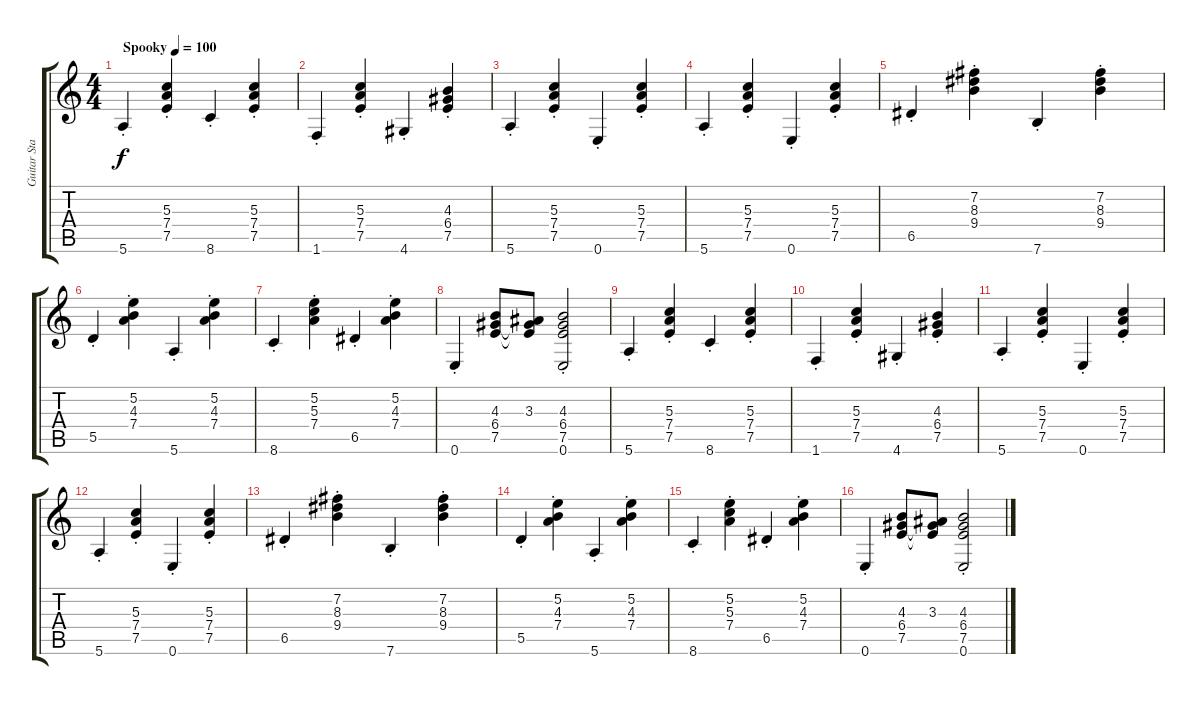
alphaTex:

\track ("Guitar Stacato Effect" "Guitar Sta") {instrument electricguitarjazz}
\staff {score tabs}
\tuning (E4 B3 G3 D3 A2 E2) {hide}
\ts (4 4)
\tempo (100 "Spooky")
\clef g2
\ks aminor
5.6{st}.4{dy f instrument electricguitarjazz} (5.3{st} 7.4{st} 7.5{st}).4 8.6{st}.4 (5.3{st} 7.4{st} 7.5{st}).4 |
1.6{st}.4 (5.3{st} 7.4{st} 7.5{st}).4 4.6{st}.4 (4.3{st} 6.4{st} 7.5{st}).4 |
5.6{st}.4 (5.3{st} 7.4{st} 7.5{st}).4 0.6{st}.4 (5.3{st} 7.4{st} 7.5{st}).4 |
5.6{st}.4 (5.3{st} 7.4{st} 7.5{st}).4 0.6{st}.4 (5.3{st} 7.4{st} 7.5{st}).4 |
6.5{st}.4 (7.2{st} 8.3{st} 9.4{st}).4 7.6{st}.4 (7.2{st} 8.3{st} 9.4{st}).4 |
5.5{st}.4 (5.2{st} 4.3{st} 7.4{st}).4 5.6{st}.4 (5.2{st} 4.3{st} 7.4{st}).4 |
8.6{st}.4 (5.2{st} 5.3{st} 7.4{st}).4 6.5{st}.4 (5.2{st} 4.3{st} 7.4{st}).4 |
0.6{st}.4 (4.3 6.4 7.5).8 (3.3 6.4{t} 7.5{t}).8 (4.3{st} 6.4{st} 7.5{st} 0.6{st}).2 |
5.6{st}.4 (5.3{st} 7.4{st} 7.5{st}).4 8.6{st}.4 (5.3{st} 7.4{st} 7.5{st}).4 |
1.6{st}.4 (5.3{st} 7.4{st} 7.5{st}).4 4.6{st}.4 (4.3{st} 6.4{st} 7.5{st}).4 |
5.6{st}.4 (5.3{st} 7.4{st} 7.5{st}).4 0.6{st}.4 (5.3{st} 7.4{st} 7.5{st}).4 |
5.6{st}.4 (5.3{st} 7.4{st} 7.5{st}).4 0.6{st}.4 (5.3{st} 7.4{st} 7.5{st}).4 |
6.5{st}.4 (7.2{st} 8.3{st} 9.4{st}).4 7.6{st}.4 (7.2{st} 8.3{st} 9.4{st}).4 |
5.5{st}.4 (5.2{st} 4.3{st} 7.4{st}).4 5.6{st}.4 (5.2{st} 4.3{st} 7.4{st}).4 |
8.6{st}.4 (5.2{st} 5.3{st} 7.4{st}).4 6.5{st}.4 (5.2{st} 4.3{st} 7.4{st}).4 |
0.6{st}.4 (4.3 6.4 7.5).8 (3.3 6.4{t} 7.5{t}).8 (4.3{st} 6.4{st} 7.5{st} 0.6{st}).2
